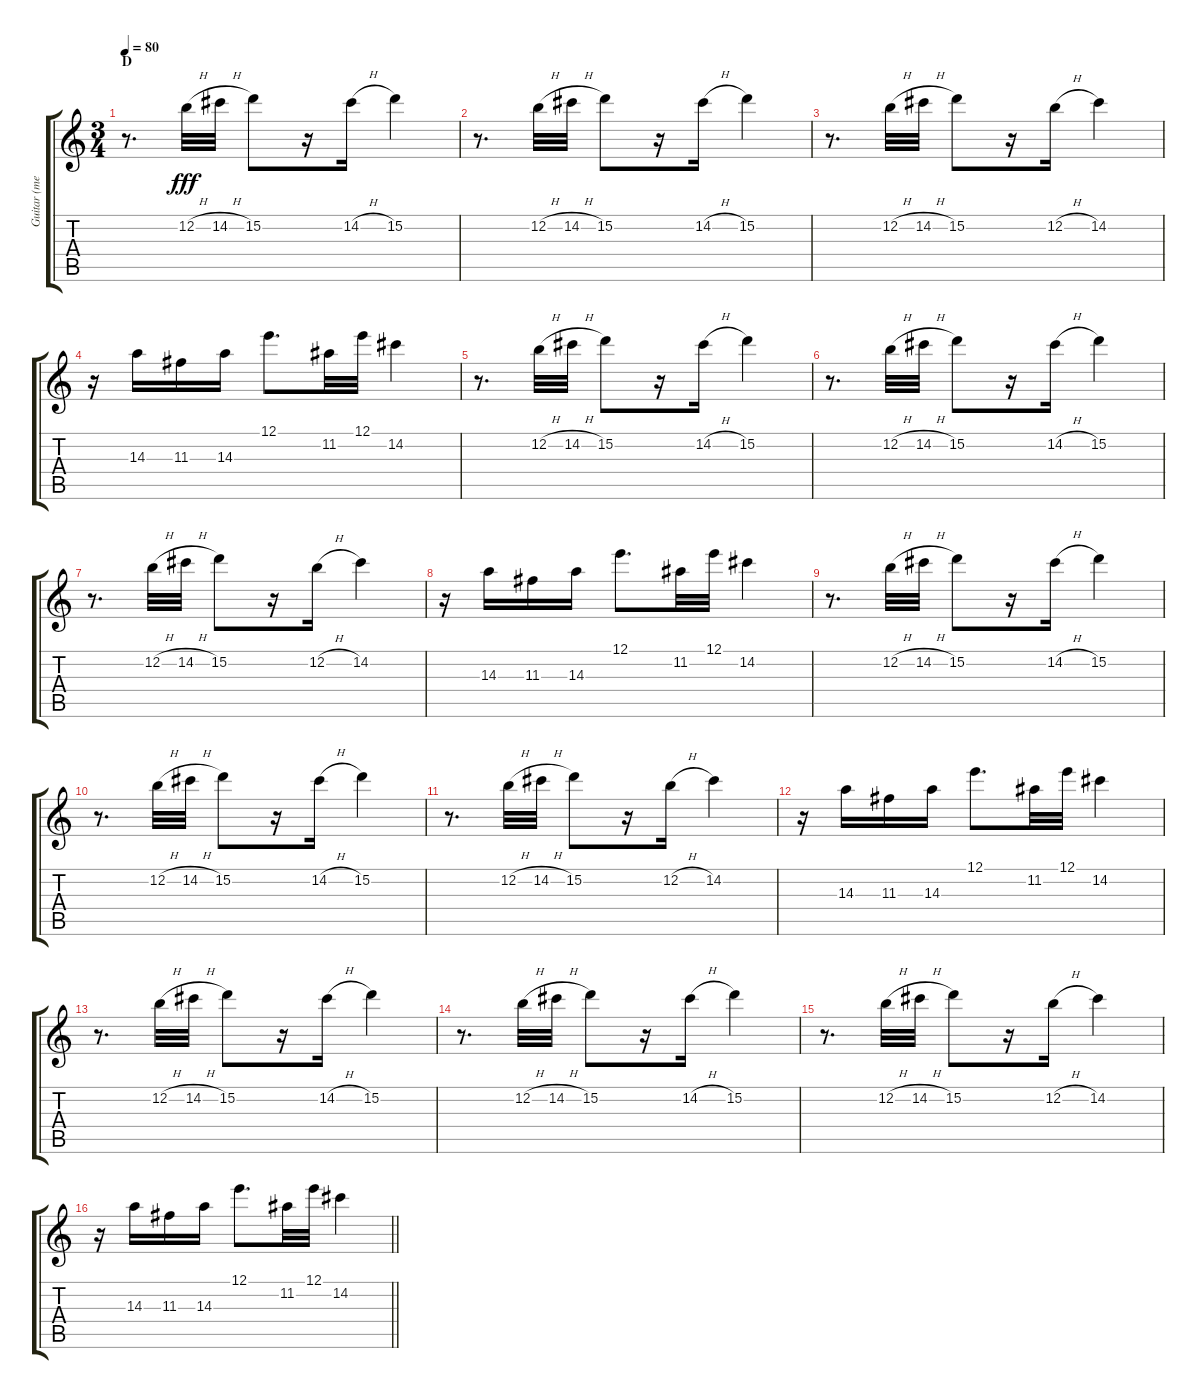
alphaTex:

\track ("Guitar (melody arrangement)" "Guitar (me") {instrument distortionguitar}
\staff {score tabs}
\tuning (E4 B3 G3 D3 A2 E2) {hide}
\ts (3 4)
\section ("" "D")
\tempo 80
\clef g2
\ks c
r.8{d dy fff} 12.2{h}.32 14.2{h}.32 15.2.8 r.16 14.2{h}.16 15.2.4 |
r.8{d} 12.2{h}.32 14.2{h}.32 15.2.8 r.16 14.2{h}.16 15.2.4 |
r.8{d} 12.2{h}.32 14.2{h}.32 15.2.8 r.16 12.2{h}.16 14.2.4 |
r.16 14.3.16 11.3.16 14.3.16 12.1.8{d} 11.2.32 12.1.32 14.2.4 |
r.8{d} 12.2{h}.32 14.2{h}.32 15.2.8 r.16 14.2{h}.16 15.2.4 |
r.8{d} 12.2{h}.32 14.2{h}.32 15.2.8 r.16 14.2{h}.16 15.2.4 |
r.8{d} 12.2{h}.32 14.2{h}.32 15.2.8 r.16 12.2{h}.16 14.2.4 |
r.16 14.3.16 11.3.16 14.3.16 12.1.8{d} 11.2.32 12.1.32 14.2.4 |
r.8{d} 12.2{h}.32 14.2{h}.32 15.2.8 r.16 14.2{h}.16 15.2.4 |
r.8{d} 12.2{h}.32 14.2{h}.32 15.2.8 r.16 14.2{h}.16 15.2.4 |
r.8{d} 12.2{h}.32 14.2{h}.32 15.2.8 r.16 12.2{h}.16 14.2.4 |
r.16 14.3.16 11.3.16 14.3.16 12.1.8{d} 11.2.32 12.1.32 14.2.4 |
r.8{d} 12.2{h}.32 14.2{h}.32 15.2.8 r.16 14.2{h}.16 15.2.4 |
r.8{d} 12.2{h}.32 14.2{h}.32 15.2.8 r.16 14.2{h}.16 15.2.4 |
r.8{d} 12.2{h}.32 14.2{h}.32 15.2.8 r.16 12.2{h}.16 14.2.4 |
\barLineRight lightlight
r.16 14.3.16 11.3.16 14.3.16 12.1.8{d} 11.2.32 12.1.32 14.2.4
